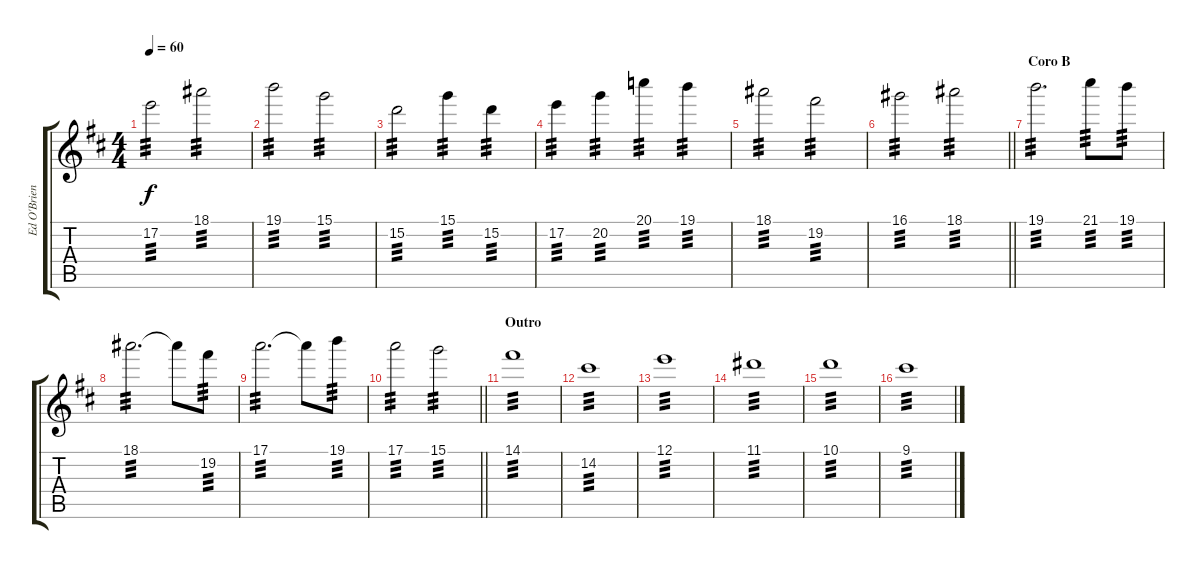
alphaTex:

\track ("Ed O'Brien" "Ed O'Brien") {instrument electricguitarjazz}
\staff {score tabs}
\tuning (E4 B3 G3 D3 A2 E2) {hide}
\ts (4 4)
\tempo 60
\clef g2
\ks d
17.2.2{tp 3 dy f} 18.1.2{tp 3} |
19.1.2{tp 3} 15.1.2{tp 3} |
15.2.2{tp 3} 15.1.4{tp 3} 15.2.4{tp 3} |
17.2.4{tp 3} 20.2.4{tp 3} 20.1.4{tp 3} 19.1.4{tp 3} |
18.1.2{tp 3} 19.2.2{tp 3} |
\barLineRight lightlight
16.1.2{tp 3} 18.1.2{tp 3} |
\section ("" "Coro B")
19.1.2{d tp 3} 21.1.8{tp 3} 19.1.8{tp 3} |
18.1.2{d tp 3} 18.1{t}.8 19.2.8{tp 3} |
17.1.2{d tp 3} 17.1{t}.8 19.1.8{tp 3} |
\barLineRight lightlight
17.1.2{tp 3} 15.1.2{tp 3} |
\section ("" "Outro")
14.1.1{tp 3} |
14.2.1{tp 3} |
12.1.1{tp 3} |
11.1.1{tp 3} |
10.1.1{tp 3} |
9.1.1{tp 3}
